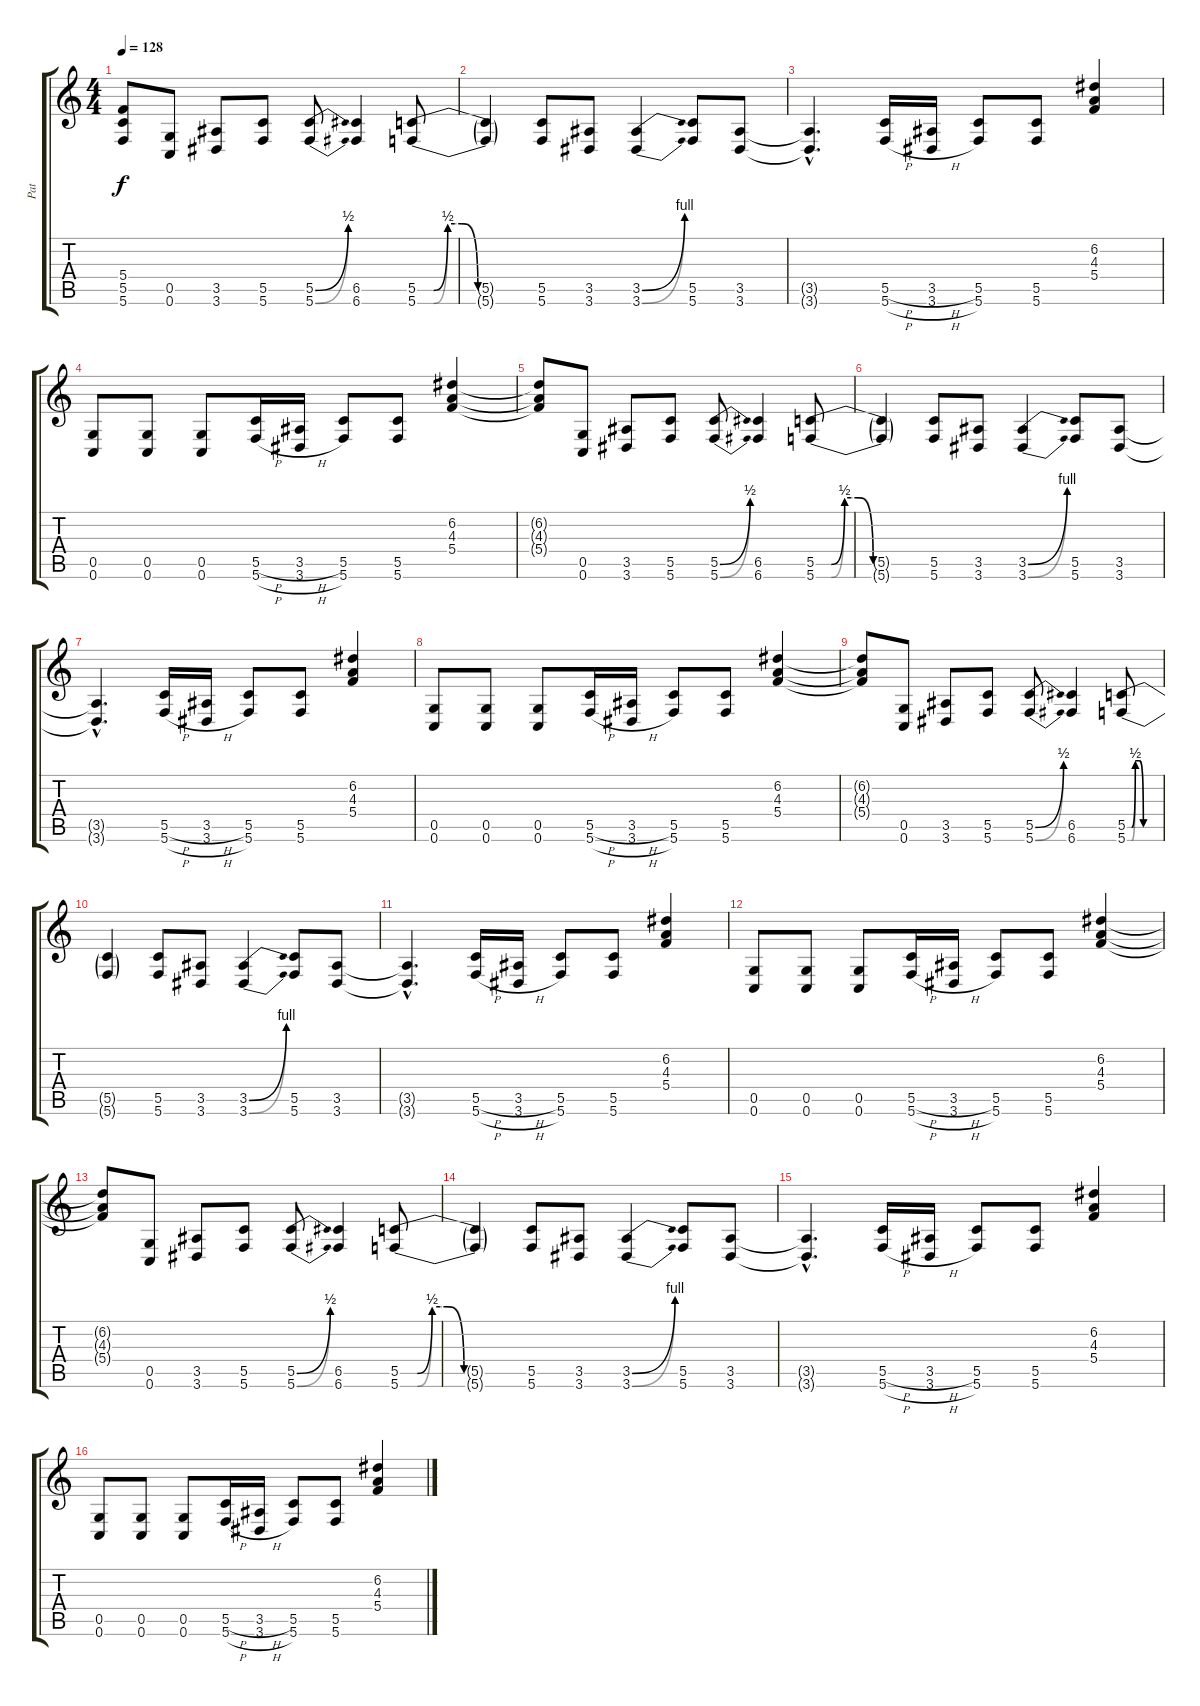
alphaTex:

\track ("Pat" "Pat") {instrument overdrivenguitar}
\staff {score tabs}
\tuning (D4 A3 F3 C3 G2 C2) {hide}
\ts (4 4)
\tempo 128
\clef g2
\ks c
(5.4{t} 5.5{t} 5.6{t}).8{dy f} (0.5 0.6).8 (3.5 3.6).8 (5.5 5.6).8 (5.5{be (bend 0 0 60 2)} 5.6{be (bend 0 0 60 2)}).8 (6.5 6.6).4 (5.5{be (custom 0 0 8 0 15 2 22 2 30 0 60 0)} 5.6{be (custom 0 0 8 0 15 2 23 2 30 0 60 0)}).8 |
(5.5{t} 5.6{t}).4 (5.5 5.6).8 (3.5 3.6).8 (3.5{be (bend 0 0 60 4)} 3.6{be (bend 0 0 60 4)}).4 (5.5 5.6).8 (3.5 3.6).8 |
(3.5{hac t} 3.6{hac t}).4{d} (5.5{h} 5.6{h}).16 (3.5{h} 3.6{h}).16 (5.5 5.6).8 (5.5 5.6).8 (6.2 4.3 5.4).4 |
(0.5 0.6).8 (0.5 0.6).8 (0.5 0.6).8 (5.5{h} 5.6{h}).16 (3.5{h} 3.6{h}).16 (5.5 5.6).8 (5.5 5.6).8 (6.2 4.3 5.4).4 |
(6.2{t} 4.3{t} 5.4{t}).8 (0.5 0.6).8 (3.5 3.6).8 (5.5 5.6).8 (5.5{be (bend 0 0 60 2)} 5.6{be (bend 0 0 60 2)}).8 (6.5 6.6).4 (5.5{be (custom 0 0 8 0 15 2 22 2 30 0 60 0)} 5.6{be (custom 0 0 8 0 15 2 23 2 30 0 60 0)}).8 |
(5.5{t} 5.6{t}).4 (5.5 5.6).8 (3.5 3.6).8 (3.5{be (bend 0 0 60 4)} 3.6{be (bend 0 0 60 4)}).4 (5.5 5.6).8 (3.5 3.6).8 |
(3.5{hac t} 3.6{hac t}).4{d} (5.5{h} 5.6{h}).16 (3.5{h} 3.6{h}).16 (5.5 5.6).8 (5.5 5.6).8 (6.2 4.3 5.4).4 |
(0.5 0.6).8 (0.5 0.6).8 (0.5 0.6).8 (5.5{h} 5.6{h}).16 (3.5{h} 3.6{h}).16 (5.5 5.6).8 (5.5 5.6).8 (6.2 4.3 5.4).4 |
(6.2{t} 4.3{t} 5.4{t}).8 (0.5 0.6).8 (3.5 3.6).8 (5.5 5.6).8 (5.5{be (bend 0 0 60 2)} 5.6{be (bend 0 0 60 2)}).8 (6.5 6.6).4 (5.5{be (custom 0 0 8 0 15 2 22 2 30 0 60 0)} 5.6{be (custom 0 0 8 0 15 2 23 2 30 0 60 0)}).8 |
(5.5{t} 5.6{t}).4 (5.5 5.6).8 (3.5 3.6).8 (3.5{be (bend 0 0 60 4)} 3.6{be (bend 0 0 60 4)}).4 (5.5 5.6).8 (3.5 3.6).8 |
(3.5{hac t} 3.6{hac t}).4{d} (5.5{h} 5.6{h}).16 (3.5{h} 3.6{h}).16 (5.5 5.6).8 (5.5 5.6).8 (6.2 4.3 5.4).4 |
(0.5 0.6).8 (0.5 0.6).8 (0.5 0.6).8 (5.5{h} 5.6{h}).16 (3.5{h} 3.6{h}).16 (5.5 5.6).8 (5.5 5.6).8 (6.2 4.3 5.4).4 |
(6.2{t} 4.3{t} 5.4{t}).8 (0.5 0.6).8 (3.5 3.6).8 (5.5 5.6).8 (5.5{be (bend 0 0 60 2)} 5.6{be (bend 0 0 60 2)}).8 (6.5 6.6).4 (5.5{be (custom 0 0 8 0 15 2 22 2 30 0 60 0)} 5.6{be (custom 0 0 8 0 15 2 23 2 30 0 60 0)}).8 |
(5.5{t} 5.6{t}).4 (5.5 5.6).8 (3.5 3.6).8 (3.5{be (bend 0 0 60 4)} 3.6{be (bend 0 0 60 4)}).4 (5.5 5.6).8 (3.5 3.6).8 |
(3.5{hac t} 3.6{hac t}).4{d} (5.5{h} 5.6{h}).16 (3.5{h} 3.6{h}).16 (5.5 5.6).8 (5.5 5.6).8 (6.2 4.3 5.4).4 |
(0.5 0.6).8 (0.5 0.6).8 (0.5 0.6).8 (5.5{h} 5.6{h}).16 (3.5{h} 3.6{h}).16 (5.5 5.6).8 (5.5 5.6).8 (6.2 4.3 5.4).4
